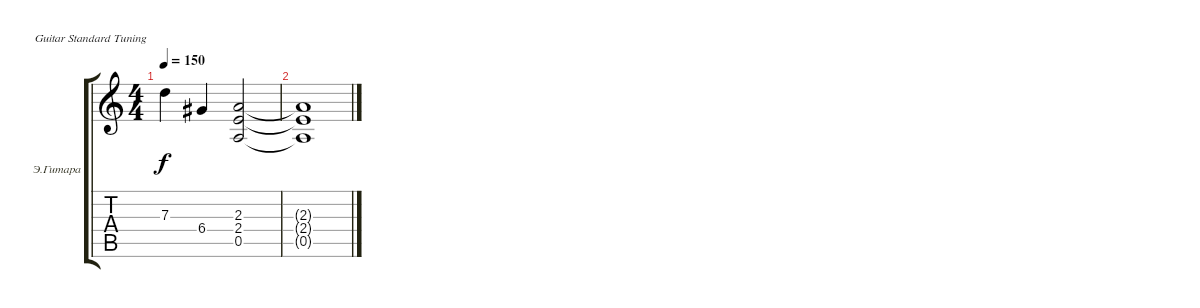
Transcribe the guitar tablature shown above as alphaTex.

\bracketExtendMode groupsimilarinstruments
\firstSystemTrackNameOrientation horizontal
\otherSystemsTrackNameOrientation horizontal
\track ("Владимир Холстинин" "Э.Гитара") {instrument distortionguitar}
\staff {score tabs}
\tuning (E4 B3 G3 D3 A2 E2)
\ts (4 4)
\tempo 150
\clef g2
\ks c
7.3.4{dy f} 6.4.4 (2.3 2.4 0.5).2 |
(2.3{t} 2.4{t} 0.5{t}).1
